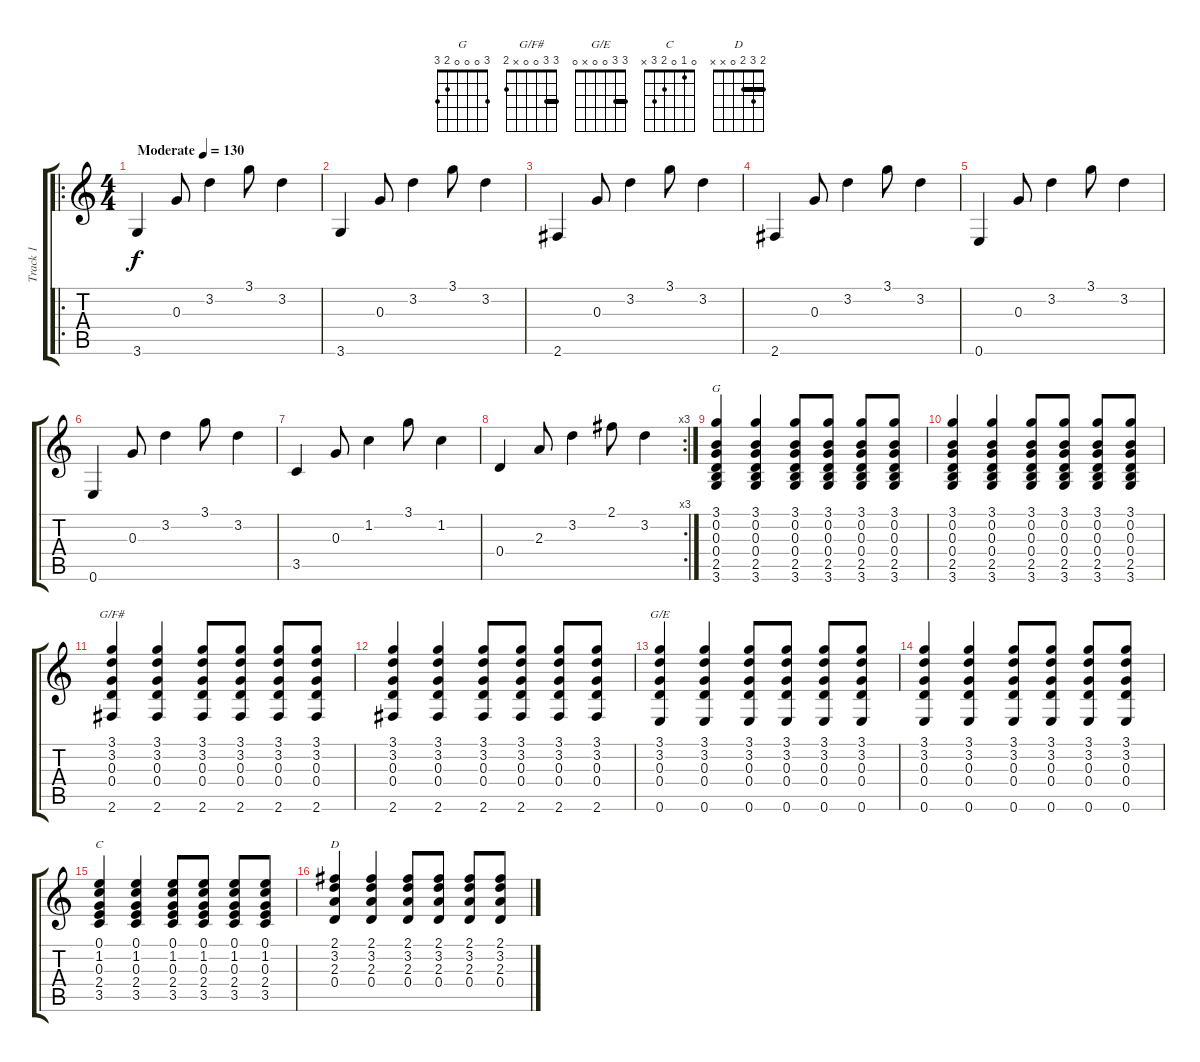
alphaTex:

\track ("Track 1" "Track 1") {instrument acousticguitarsteel}
\staff {score tabs}
\tuning (E4 B3 G3 D3 A2 E2) {hide}
\chord ("G" 3 0 0 0 2 3)
\chord ("G/F#" 3 3 0 0 x 2) {barre 3}
\chord ("G/E" 3 3 0 0 x 0) {barre 3}
\chord ("C" 0 1 0 2 3 x)
\chord ("D" 2 3 2 0 x x) {barre 2}
\ro
\ts (4 4)
\tempo (130 "Moderate")
\clef g2
\ks c
3.6.4{dy f instrument acousticguitarsteel} 0.3.8 3.2.4 3.1.8 3.2.4 |
3.6.4 0.3.8 3.2.4 3.1.8 3.2.4 |
2.6.4 0.3.8 3.2.4 3.1.8 3.2.4 |
2.6.4 0.3.8 3.2.4 3.1.8 3.2.4 |
0.6.4 0.3.8 3.2.4 3.1.8 3.2.4 |
0.6.4 0.3.8 3.2.4 3.1.8 3.2.4 |
3.5.4 0.3.8 1.2.4 3.1.8 1.2.4 |
\rc 3
0.4.4 2.3.8 3.2.4 2.1.8 3.2.4 |
(3.1 0.2 0.3 0.4 2.5 3.6).4{ch "G"} (3.1 0.2 0.3 0.4 2.5 3.6).4 (3.1 0.2 0.3 0.4 2.5 3.6).8 (3.1 0.2 0.3 0.4 2.5 3.6).8 (3.1 0.2 0.3 0.4 2.5 3.6).8 (3.1 0.2 0.3 0.4 2.5 3.6).8 |
(3.1 0.2 0.3 0.4 2.5 3.6).4 (3.1 0.2 0.3 0.4 2.5 3.6).4 (3.1 0.2 0.3 0.4 2.5 3.6).8 (3.1 0.2 0.3 0.4 2.5 3.6).8 (3.1 0.2 0.3 0.4 2.5 3.6).8 (3.1 0.2 0.3 0.4 2.5 3.6).8 |
(3.1 3.2 0.3 0.4 2.6).4{ch "G/F#"} (3.1 3.2 0.3 0.4 2.6).4 (3.1 3.2 0.3 0.4 2.6).8 (3.1 3.2 0.3 0.4 2.6).8 (3.1 3.2 0.3 0.4 2.6).8 (3.1 3.2 0.3 0.4 2.6).8 |
(3.1 3.2 0.3 0.4 2.6).4 (3.1 3.2 0.3 0.4 2.6).4 (3.1 3.2 0.3 0.4 2.6).8 (3.1 3.2 0.3 0.4 2.6).8 (3.1 3.2 0.3 0.4 2.6).8 (3.1 3.2 0.3 0.4 2.6).8 |
(3.1 3.2 0.3 0.4 0.6).4{ch "G/E"} (3.1 3.2 0.3 0.4 0.6).4 (3.1 3.2 0.3 0.4 0.6).8 (3.1 3.2 0.3 0.4 0.6).8 (3.1 3.2 0.3 0.4 0.6).8 (3.1 3.2 0.3 0.4 0.6).8 |
(3.1 3.2 0.3 0.4 0.6).4 (3.1 3.2 0.3 0.4 0.6).4 (3.1 3.2 0.3 0.4 0.6).8 (3.1 3.2 0.3 0.4 0.6).8 (3.1 3.2 0.3 0.4 0.6).8 (3.1 3.2 0.3 0.4 0.6).8 |
(0.1 1.2 0.3 2.4 3.5).4{ch "C"} (0.1 1.2 0.3 2.4 3.5).4 (0.1 1.2 0.3 2.4 3.5).8 (0.1 1.2 0.3 2.4 3.5).8 (0.1 1.2 0.3 2.4 3.5).8 (0.1 1.2 0.3 2.4 3.5).8 |
(2.1 3.2 2.3 0.4).4{ch "D"} (2.1 3.2 2.3 0.4).4 (2.1 3.2 2.3 0.4).8 (2.1 3.2 2.3 0.4).8 (2.1 3.2 2.3 0.4).8 (2.1 3.2 2.3 0.4).8
